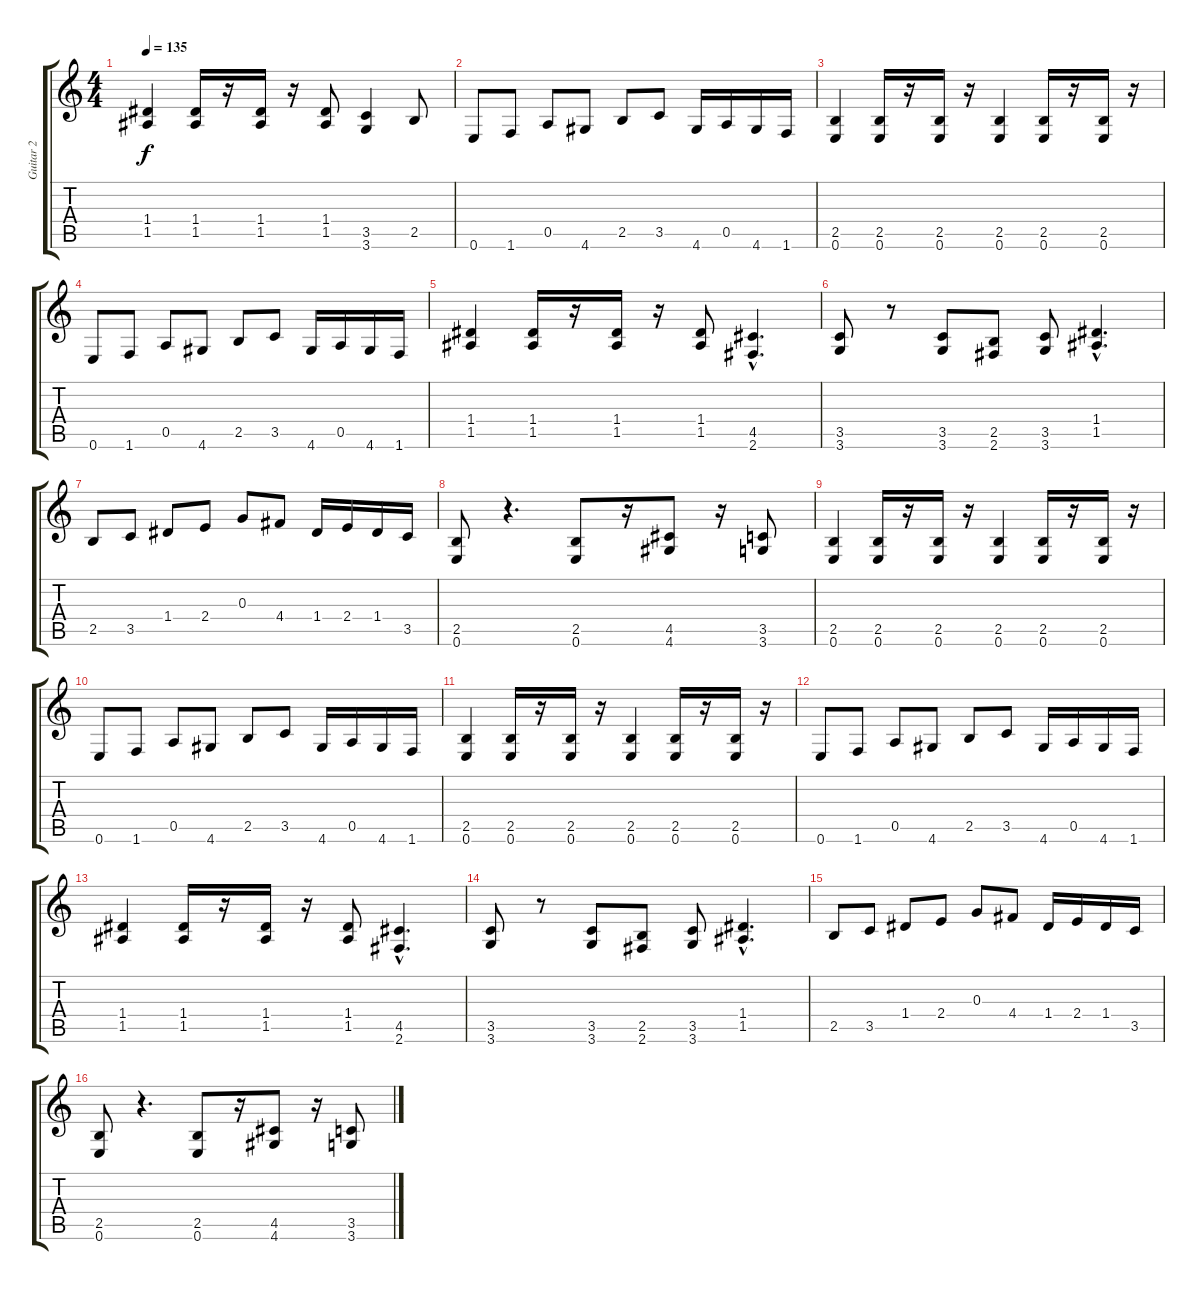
\track ("Guitar 2" "Guitar 2") {instrument distortionguitar}
\staff {score tabs}
\tuning (E4 B3 G3 D3 A2 E2) {hide}
\ts (4 4)
\tempo 135
\clef g2
\ks c
(1.4 1.5).4{dy f} (1.4 1.5).16 r.16 (1.4 1.5).16 r.16 (1.4 1.5).8 (3.5 3.6).4 2.5.8 |
0.6.8 1.6.8 0.5.8 4.6.8 2.5.8 3.5.8 4.6.16 0.5.16 4.6.16 1.6.16 |
(2.5 0.6).4 (2.5 0.6).16 r.16 (2.5 0.6).16 r.16 (2.5 0.6).4 (2.5 0.6).16 r.16 (2.5 0.6).16 r.16 |
0.6.8 1.6.8 0.5.8 4.6.8 2.5.8 3.5.8 4.6.16 0.5.16 4.6.16 1.6.16 |
(1.4 1.5).4 (1.4 1.5).16 r.16 (1.4 1.5).16 r.16 (1.4 1.5).8 (4.5{hac} 2.6{hac}).4{d} |
(3.5 3.6).8 r.8 (3.5 3.6).8 (2.5 2.6).8 (3.5 3.6).8 (1.4{hac} 1.5{hac}).4{d} |
2.5.8 3.5.8 1.4.8 2.4.8 0.3.8 4.4.8 1.4.16 2.4.16 1.4.16 3.5.16 |
(2.5 0.6).8 r.4{d} (2.5 0.6).8 r.16 (4.5 4.6).8 r.16 (3.5 3.6).8 |
(2.5 0.6).4 (2.5 0.6).16 r.16 (2.5 0.6).16 r.16 (2.5 0.6).4 (2.5 0.6).16 r.16 (2.5 0.6).16 r.16 |
0.6.8 1.6.8 0.5.8 4.6.8 2.5.8 3.5.8 4.6.16 0.5.16 4.6.16 1.6.16 |
(2.5 0.6).4 (2.5 0.6).16 r.16 (2.5 0.6).16 r.16 (2.5 0.6).4 (2.5 0.6).16 r.16 (2.5 0.6).16 r.16 |
0.6.8 1.6.8 0.5.8 4.6.8 2.5.8 3.5.8 4.6.16 0.5.16 4.6.16 1.6.16 |
(1.4 1.5).4 (1.4 1.5).16 r.16 (1.4 1.5).16 r.16 (1.4 1.5).8 (4.5{hac} 2.6{hac}).4{d} |
(3.5 3.6).8 r.8 (3.5 3.6).8 (2.5 2.6).8 (3.5 3.6).8 (1.4{hac} 1.5{hac}).4{d} |
2.5.8 3.5.8 1.4.8 2.4.8 0.3.8 4.4.8 1.4.16 2.4.16 1.4.16 3.5.16 |
(2.5 0.6).8 r.4{d} (2.5 0.6).8 r.16 (4.5 4.6).8 r.16 (3.5 3.6).8
